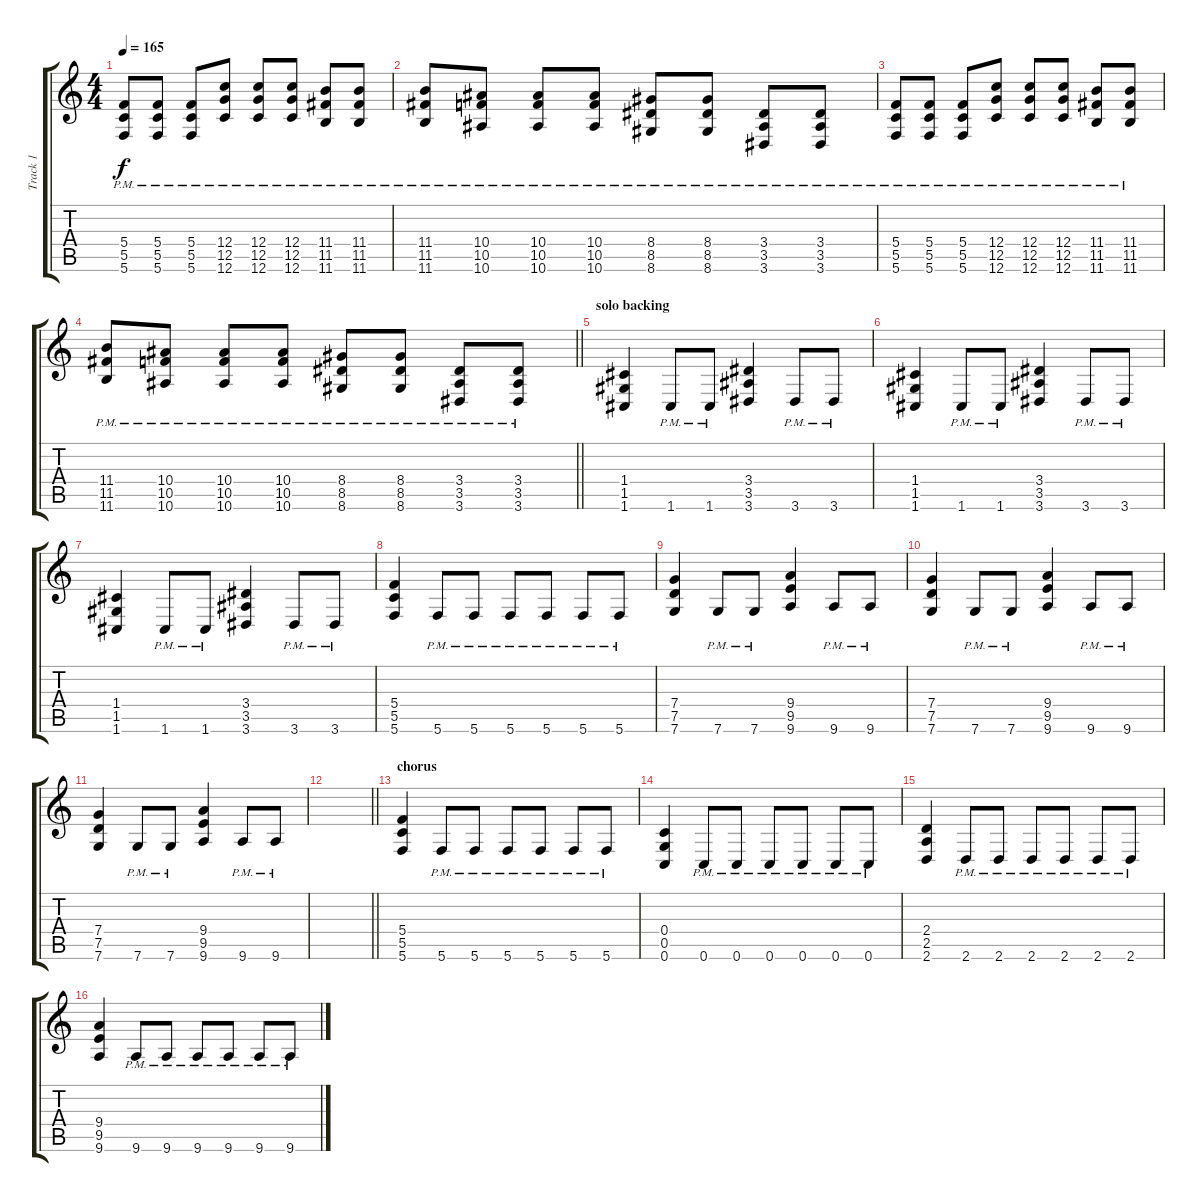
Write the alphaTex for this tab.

\track ("Track 1" "Track 1") {instrument distortionguitar}
\staff {score tabs}
\tuning (D4 A3 F3 C3 G2 C2) {hide}
\ts (4 4)
\tempo 165
\clef g2
\ks c
(5.4{pm} 5.5{pm} 5.6{pm}).8{dy f} (5.4{pm} 5.5{pm} 5.6{pm}).8 (5.4{pm} 5.5{pm} 5.6{pm}).8 (12.4{pm} 12.5{pm} 12.6{pm}).8 (12.4{pm} 12.5{pm} 12.6{pm}).8 (12.4{pm} 12.5{pm} 12.6{pm}).8 (11.4{pm} 11.5{pm} 11.6{pm}).8 (11.4{pm} 11.5{pm} 11.6{pm}).8 |
(11.4{pm} 11.5{pm} 11.6{pm}).8 (10.4{pm} 10.5{pm} 10.6{pm}).8 (10.4{pm} 10.5{pm} 10.6{pm}).8 (10.4{pm} 10.5{pm} 10.6{pm}).8 (8.4{pm} 8.5{pm} 8.6{pm}).8 (8.4{pm} 8.5{pm} 8.6{pm}).8 (3.4{pm} 3.5{pm} 3.6{pm}).8 (3.4{pm} 3.5{pm} 3.6{pm}).8 |
(5.4{pm} 5.5{pm} 5.6{pm}).8 (5.4{pm} 5.5{pm} 5.6{pm}).8 (5.4{pm} 5.5{pm} 5.6{pm}).8 (12.4{pm} 12.5{pm} 12.6{pm}).8 (12.4{pm} 12.5{pm} 12.6{pm}).8 (12.4{pm} 12.5{pm} 12.6{pm}).8 (11.4{pm} 11.5{pm} 11.6{pm}).8 (11.4{pm} 11.5{pm} 11.6{pm}).8 |
\barLineRight lightlight
(11.4{pm} 11.5{pm} 11.6{pm}).8 (10.4{pm} 10.5{pm} 10.6{pm}).8 (10.4{pm} 10.5{pm} 10.6{pm}).8 (10.4{pm} 10.5{pm} 10.6{pm}).8 (8.4{pm} 8.5{pm} 8.6{pm}).8 (8.4{pm} 8.5{pm} 8.6{pm}).8 (3.4{pm} 3.5{pm} 3.6{pm}).8 (3.4{pm} 3.5{pm} 3.6{pm}).8 |
\section ("" "solo backing")
(1.4 1.5 1.6).4 1.6{pm}.8 1.6{pm}.8 (3.4 3.5 3.6).4 3.6{pm}.8 3.6{pm}.8 |
(1.4 1.5 1.6).4 1.6{pm}.8 1.6{pm}.8 (3.4 3.5 3.6).4 3.6{pm}.8 3.6{pm}.8 |
(1.4 1.5 1.6).4 1.6{pm}.8 1.6{pm}.8 (3.4 3.5 3.6).4 3.6{pm}.8 3.6{pm}.8 |
(5.4 5.5 5.6).4 5.6{pm}.8 5.6{pm}.8 5.6{pm}.8 5.6{pm}.8 5.6{pm}.8 5.6{pm}.8 |
(7.4 7.5 7.6).4 7.6{pm}.8 7.6{pm}.8 (9.4 9.5 9.6).4 9.6{pm}.8 9.6{pm}.8 |
(7.4 7.5 7.6).4 7.6{pm}.8 7.6{pm}.8 (9.4 9.5 9.6).4 9.6{pm}.8 9.6{pm}.8 |
(7.4 7.5 7.6).4 7.6{pm}.8 7.6{pm}.8 (9.4 9.5 9.6).4 9.6{pm}.8 9.6{pm}.8 |
\barLineRight lightlight
|
\section ("" "chorus")
(5.4 5.5 5.6).4 5.6{pm}.8 5.6{pm}.8 5.6{pm}.8 5.6{pm}.8 5.6{pm}.8 5.6{pm}.8 |
(0.4 0.5 0.6).4 0.6{pm}.8 0.6{pm}.8 0.6{pm}.8 0.6{pm}.8 0.6{pm}.8 0.6{pm}.8 |
(2.4 2.5 2.6).4 2.6{pm}.8 2.6{pm}.8 2.6{pm}.8 2.6{pm}.8 2.6{pm}.8 2.6{pm}.8 |
(9.4 9.5 9.6).4 9.6{pm}.8 9.6{pm}.8 9.6{pm}.8 9.6{pm}.8 9.6{pm}.8 9.6{pm}.8
